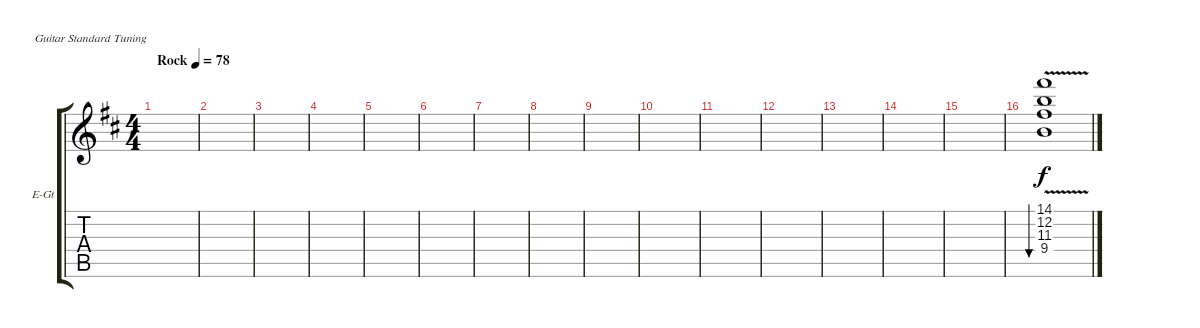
\defaultSystemsLayout 4
\bracketExtendMode groupsimilarinstruments
\firstSystemTrackNameOrientation horizontal
\otherSystemsTrackNameOrientation horizontal
\track ("Electric Guitar (Clean)" "E-Gt") {instrument electricguitarclean}
\staff {score tabs}
\tuning (E4 B3 G3 D3 A2 E2)
\ts (4 4)
\tempo (78 "Rock")
\clef g2
\ks bminor
|
|
|
|
|
|
|
|
|
|
|
|
|
|
|
(9.4 11.3{v} 12.2{v} 14.1).1{bu 209}
